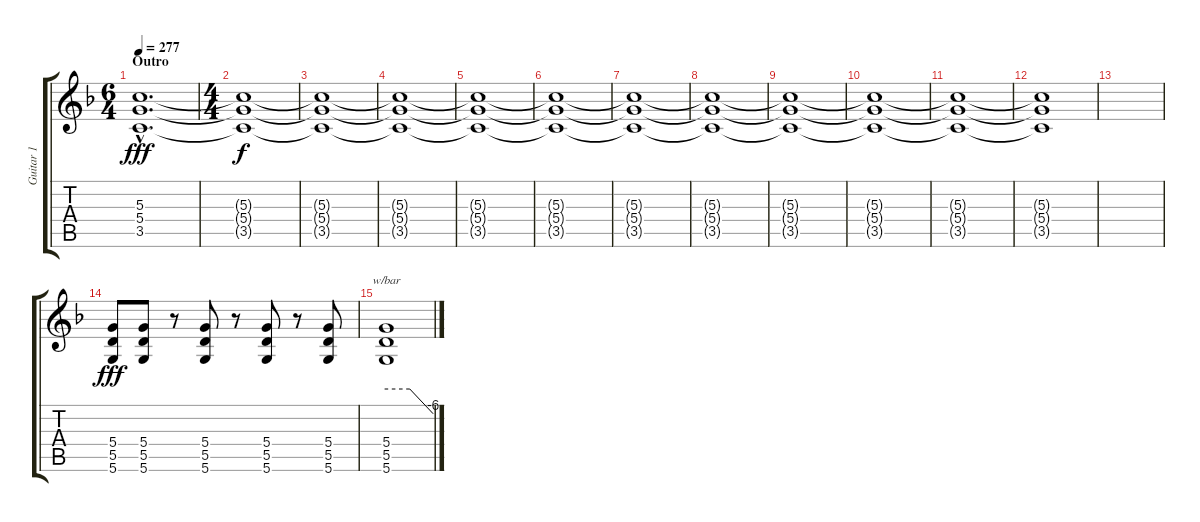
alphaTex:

\track ("Guitar 1" "Guitar 1") {instrument distortionguitar}
\staff {score tabs}
\tuning (E4 B3 G3 D3 A2 D2) {hide}
\ts (6 4)
\section ("" "Outro")
\tempo 277
\clef g2
\ks f
(5.3{hac} 5.4{hac} 3.5{hac}).1{d dy fff} |
\ts (4 4)
(5.3{t} 5.4{t} 3.5{t}).1{dy f} |
(5.3{t} 5.4{t} 3.5{t}).1 |
(5.3{t} 5.4{t} 3.5{t}).1 |
(5.3{t} 5.4{t} 3.5{t}).1 |
(5.3{t} 5.4{t} 3.5{t}).1 |
(5.3{t} 5.4{t} 3.5{t}).1 |
(5.3{t} 5.4{t} 3.5{t}).1 |
(5.3{t} 5.4{t} 3.5{t}).1 |
(5.3{t} 5.4{t} 3.5{t}).1 |
(5.3{t} 5.4{t} 3.5{t}).1 |
(5.3{t} 5.4{t} 3.5{t}).1 |
|
(5.4 5.5 5.6).8{dy fff} (5.4 5.5 5.6).8 r.8 (5.4 5.5 5.6).8 r.8 (5.4 5.5 5.6).8 r.8 (5.4 5.5 5.6).8 |
(5.4 5.5 5.6).1{tbe (custom default 0 0 30 0 60 -24)}
